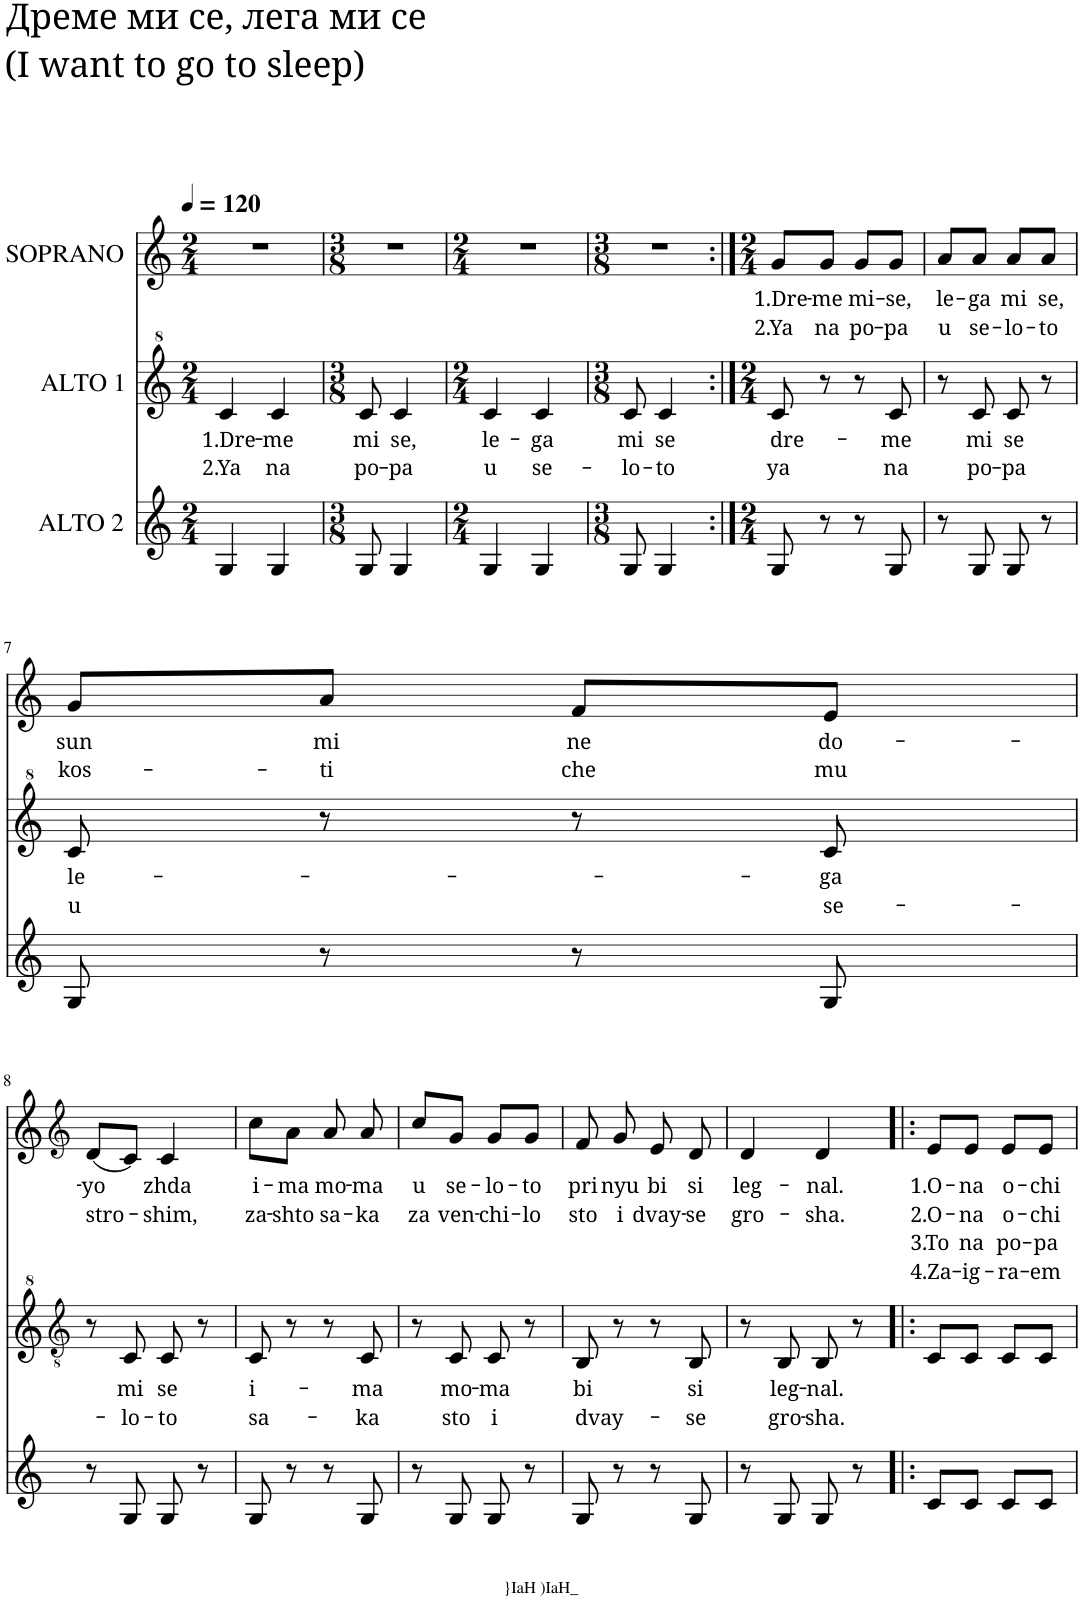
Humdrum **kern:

**kern	**kern	**text	**text	**kern	**text	**text	**text	**text
*part3	*part2	*part2	*part2	*part1	*part1	*part1	*part1	*part1
*staff3	*staff2	*staff2	*staff2	*staff1	*staff1	*staff1	*staff1	*staff1
*I"ALTO 2	*I"ALTO 1	*	*	*I"SOPRANO	*	*	*	*
*clefG2	*clefG^2	*	*	*clefG2	*	*	*	*
*k[]	*k[]	*	*	*k[]	*	*	*	*
*M2/4	*M2/4	*	*	*M2/4	*	*	*	*
*MM120	*MM120	*	*	*MM120	*	*	*	*
=1	=1	=1	=1	=1	=1	=1	=1	=1
!	!	!LO:LY:b	!LO:LY:b	!	!	!	!	!
4G/	4cc/	1.Dre-	2.Ya	2r	.	.	.	.
!	!	!LO:LY:b	!LO:LY:b	!	!	!	!	!
4G/	4cc/	-me	na	.	.	.	.	.
=2	=2	=2	=2	=2	=2	=2	=2	=2
*M3/8	*M3/8	*	*	*M3/8	*	*	*	*
!	!	!LO:LY:b	!LO:LY:b	!	!	!	!	!
8G/	8cc/	mi	po-	4.r	.	.	.	.
!	!	!LO:LY:b	!LO:LY:b	!	!	!	!	!
4G/	4cc/	se,	-pa	.	.	.	.	.
=3	=3	=3	=3	=3	=3	=3	=3	=3
*M2/4	*M2/4	*	*	*M2/4	*	*	*	*
!	!	!LO:LY:b	!LO:LY:b	!	!	!	!	!
4G/	4cc/	le-	u	2r	.	.	.	.
!	!	!LO:LY:b	!LO:LY:b	!	!	!	!	!
4G/	4cc/	-ga	se-	.	.	.	.	.
=4	=4	=4	=4	=4	=4	=4	=4	=4
*M3/8	*M3/8	*	*	*M3/8	*	*	*	*
!	!	!LO:LY:b	!LO:LY:b	!	!	!	!	!
8G/	8cc/	mi	-lo-	4.r	.	.	.	.
!	!	!LO:LY:b	!LO:LY:b	!	!	!	!	!
4G/	4cc/	se	-to	.	.	.	.	.
=5:|!	=5:|!	=5:|!	=5:|!	=5:|!	=5:|!	=5:|!	=5:|!	=5:|!
*M2/4	*M2/4	*	*	*M2/4	*	*	*	*
!	!	!LO:LY:b	!LO:LY:b	!	!LO:LY:b	!LO:LY:b	!	!
8G/	8cc/	dre-	ya	8g/L	-1.Dre-	2.Ya	.	.
!	!	!	!	!	!LO:LY:b	!LO:LY:b	!	!
8r	8r	.	.	8g/J	-me	na	.	.
!	!	!	!	!	!LO:LY:b	!LO:LY:b	!	!
8r	8r	.	.	8g/L	mi-	po-	.	.
!	!	!LO:LY:b	!LO:LY:b	!	!LO:LY:b	!LO:LY:b	!	!
8G/	8cc/	-me	na	8g/J	-se,	-pa	.	.
=6	=6	=6	=6	=6	=6	=6	=6	=6
!	!	!	!	!	!LO:LY:b	!LO:LY:b	!	!
8r	8r	.	.	8a/L	le-	u	.	.
!	!	!LO:LY:b	!LO:LY:b	!	!LO:LY:b	!LO:LY:b	!	!
8G/	8cc/	mi	po-	8a/J	-ga	se-	.	.
!	!	!LO:LY:b	!LO:LY:b	!	!LO:LY:b	!LO:LY:b	!	!
8G/	8cc/	se	-pa	8a/L	mi	-lo-	.	.
!	!	!	!	!	!LO:LY:b	!LO:LY:b	!	!
8r	8r	.	.	8a/J	se,	-to	.	.
!!LO:LB:g=z
=7	=7	=7	=7	=7	=7	=7	=7	=7
!	!	!LO:LY:b	!LO:LY:b	!	!LO:LY:b	!LO:LY:b	!	!
8G/	8cc/	le-	u	8g/L	sun	kos-	.	.
!	!	!	!	!	!LO:LY:b	!LO:LY:b	!	!
8r	8r	.	.	8a/J	mi	-ti	.	.
!	!	!	!	!	!LO:LY:b	!LO:LY:b	!	!
8r	8r	.	.	8f/L	ne	che	.	.
!	!	!LO:LY:b	!LO:LY:b	!	!LO:LY:b	!LO:LY:b	!	!
8G/	8cc/	-ga	se-	8e/J	do-	mu	.	.
!!LO:LB:g=z
=8	=8	=8	=8	=8	=8	=8	=8	=8
*	*clefGv2	*	*	*clefG2	*	*	*	*
!	!	!	!	!	!LO:LY:b	!LO:LY:b	!	!
8r	8r	.	.	(8d/L	-yo	stro-	.	.
!	!	!LO:LY:b	!LO:LY:b	!	!	!	!	!
8G/	8C/	mi	-lo-	8c/J)	.	.	.	.
!	!	!LO:LY:b	!LO:LY:b	!	!LO:LY:b	!LO:LY:b	!	!
8G/	8C/	se	-to	4c/	zhda	-shim,	.	.
8r	8r	.	.	.	.	.	.	.
=9	=9	=9	=9	=9	=9	=9	=9	=9
!	!	!LO:LY:b	!LO:LY:b	!	!LO:LY:b	!LO:LY:b	!	!
8G/	8C/	i-	sa-	8cc\L	i-	za-	.	.
!	!	!	!	!	!LO:LY:b	!LO:LY:b	!	!
8r	8r	.	.	8a\J	-ma	-shto	.	.
!	!	!	!	!	!LO:LY:b	!LO:LY:b	!	!
8r	8r	.	.	8a/	mo-	sa-	.	.
!	!	!LO:LY:b	!LO:LY:b	!	!LO:LY:b	!LO:LY:b	!	!
8G/	8C/	-ma	-ka	8a/	-ma	-ka	.	.
=10	=10	=10	=10	=10	=10	=10	=10	=10
!	!	!	!	!	!LO:LY:b	!LO:LY:b	!	!
8r	8r	.	.	8cc/L	u	za	.	.
!	!	!LO:LY:b	!LO:LY:b	!	!LO:LY:b	!LO:LY:b	!	!
8G/	8C/	mo-	sto	8g/J	se-	ven-	.	.
!	!	!LO:LY:b	!LO:LY:b	!	!LO:LY:b	!LO:LY:b	!	!
8G/	8C/	-ma	i	8g/L	-lo-	-chi-	.	.
!	!	!	!	!	!LO:LY:b	!LO:LY:b	!	!
8r	8r	.	.	8g/J	-to	-lo	.	.
=11	=11	=11	=11	=11	=11	=11	=11	=11
!	!	!LO:LY:b	!LO:LY:b	!	!LO:LY:b	!LO:LY:b	!	!
8G/	8BB/	bi	dvay-	8f/	pri	sto	.	.
!	!	!	!	!	!LO:LY:b	!LO:LY:b	!	!
8r	8r	.	.	8g/	nyu	i	.	.
!	!	!	!	!	!LO:LY:b	!LO:LY:b	!	!
8r	8r	.	.	8e/	bi	dvay-	.	.
!	!	!LO:LY:b	!LO:LY:b	!	!LO:LY:b	!LO:LY:b	!	!
8G/	8BB/	si	-se	8d/	si	-se	.	.
=12	=12	=12	=12	=12	=12	=12	=12	=12
!	!	!	!	!	!LO:LY:b	!LO:LY:b	!	!
8r	8r	.	.	4d/	leg-	gro-	.	.
!	!	!LO:LY:b	!LO:LY:b	!	!	!	!	!
8G/	8BB/	leg-	gro-	.	.	.	.	.
!	!	!LO:LY:b	!LO:LY:b	!	!LO:LY:b	!LO:LY:b	!	!
8G/	8BB/	-nal.	-sha.	4d/	-nal.	-sha.	.	.
8r	8r	.	.	.	.	.	.	.
=13!|:	=13!|:	=13!|:	=13!|:	=13!|:	=13!|:	=13!|:	=13!|:	=13!|:
!	!	!	!	!	!LO:LY:b	!LO:LY:b	!LO:LY:b	!LO:LY:b
8c/L	8C/L	.	.	8e/L	1.O-	2.O-	3.To	4.Za-
!	!	!	!	!	!LO:LY:b	!LO:LY:b	!LO:LY:b	!LO:LY:b
8c/J	8C/J	.	.	8e/J	-na	-na	na	-ig-
!	!	!	!	!	!LO:LY:b	!LO:LY:b	!LO:LY:b	!LO:LY:b
8c/L	8C/L	.	.	8e/L	o-	o-	po-	-ra-
!	!	!	!	!	!LO:LY:b	!LO:LY:b	!LO:LY:b	!LO:LY:b
8c/J	8C/J	.	.	8e/J	-chi	-chi	-pa	-em
=	=	=	=	=	=	=	=	=
*-	*-	*-	*-	*-	*-	*-	*-	*-
